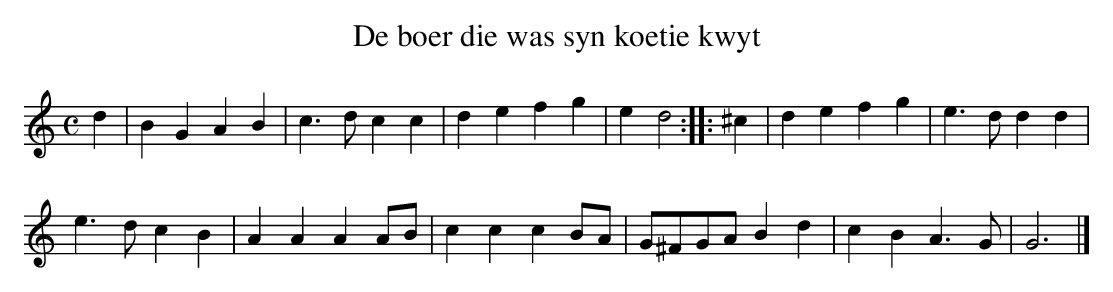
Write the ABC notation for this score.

X:1
T:De boer die was syn koetie kwyt
M:C
K:Gmix
d2|B2G2A2B2|c3dc2c2|d2e2f2g2|e2d4:||:^c2|d2e2f2g2|e3dd2d2|
e3dc2B2|A2A2A2AB|c2c2c2BA|G^FGAB2d2|c2B2A3G|G6|]
